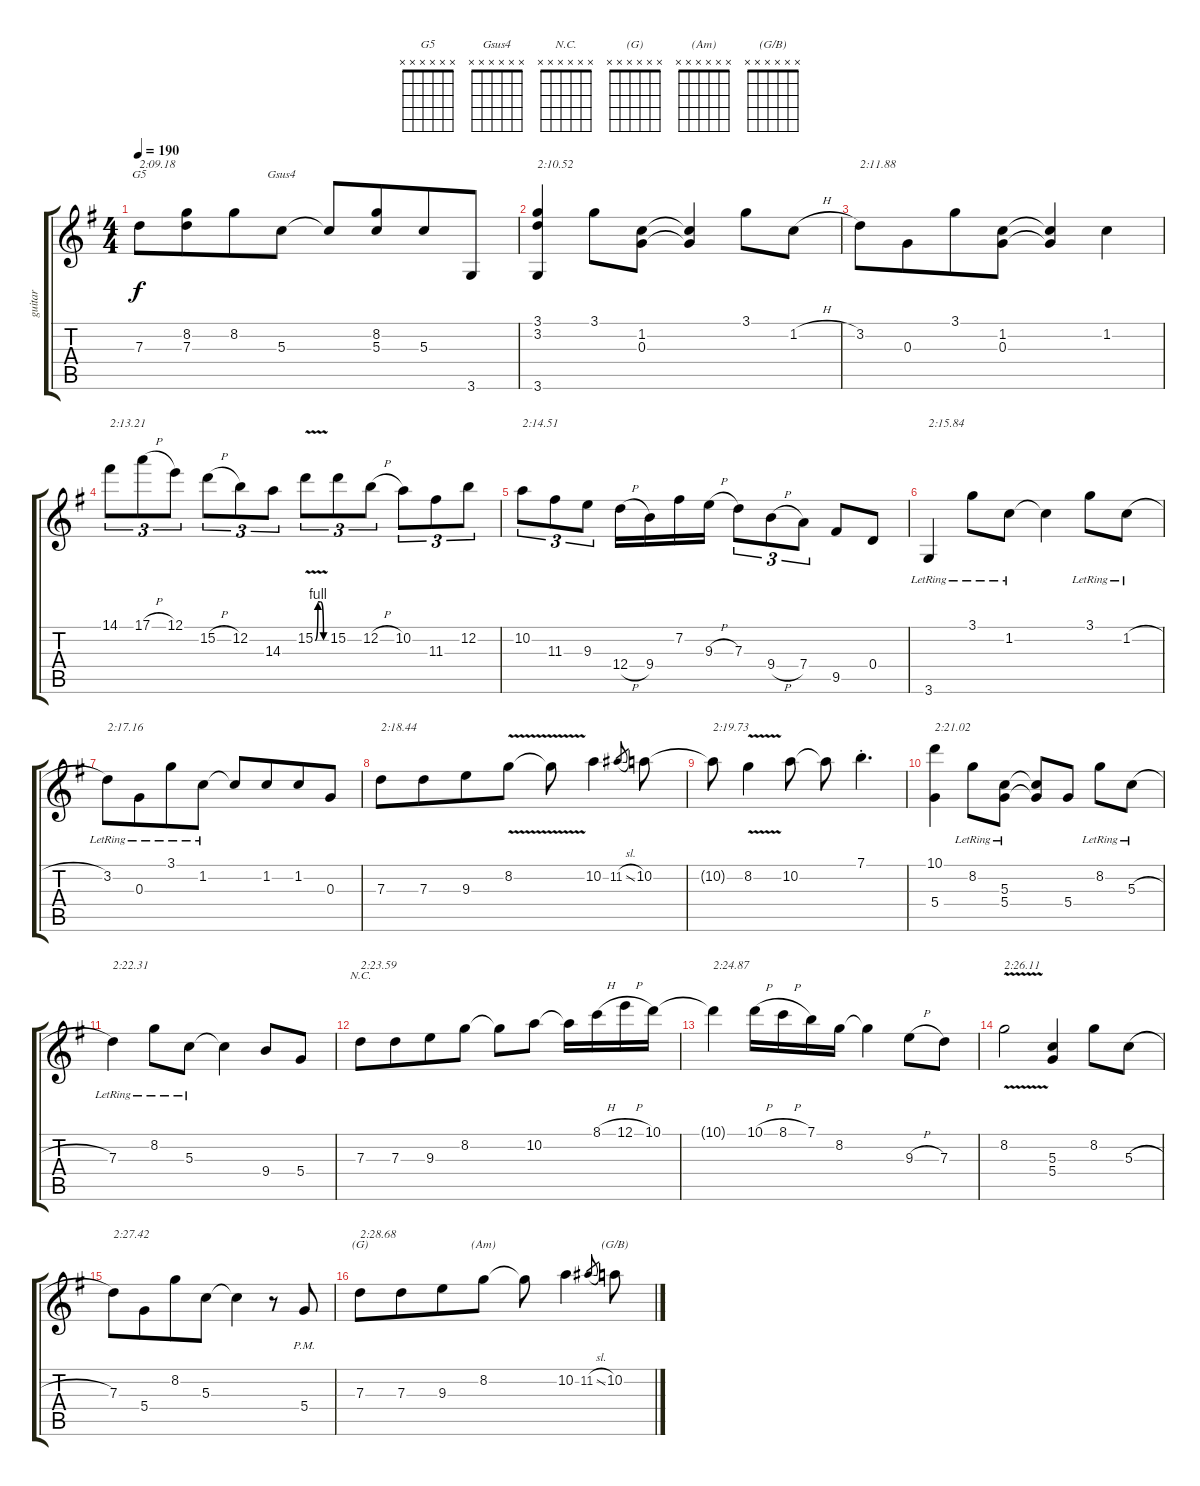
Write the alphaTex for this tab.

\track ("guitar" "guitar") {instrument overdrivenguitar}
\staff {score tabs}
\tuning (E4 B3 G3 D3 A2 E2) {hide}
\chord ("G5" x x x x x x)
\chord ("Gsus4" x x x x x x)
\chord ("N.C." x x x x x x)
\chord ("(G)" x x x x x x)
\chord ("(Am)" x x x x x x)
\chord ("(G/B)" x x x x x x)
\ts (4 4)
\tempo 190
\clef g2
\ks g
7.3.8{ch "G5" txt "2:09.18" dy f} (8.2 7.3).8{beam merge} 8.2.8 5.3.8{ch "Gsus4"} 5.3{t}.8 (8.2 5.3).8{beam merge} 5.3.8 3.6.8 |
(3.1 3.2 3.6).4{txt "2:10.52"} 3.1.8 (1.2 0.3).8 (1.2{t} 0.3{t}).4 3.1.8 1.2{h}.8 |
3.2.8{txt "2:11.88"} 0.3.8{beam merge} 3.1.8 (1.2 0.3).8 (1.2{t} 0.3{t}).4 1.2.4 |
14.1.8{tu (3 2) txt "2:13.21"} 17.1{h}.8{tu (3 2)} 12.1.8{tu (3 2)} 15.2{h}.8{tu (3 2)} 12.2.8{tu (3 2)} 14.3.8{tu (3 2)} 15.2{be (custom 0 0 15 4 30 4 45 0 60 0) v}.8{tu (3 2)} 15.2.8{tu (3 2)} 12.2{h}.8{tu (3 2)} 10.2.8{tu (3 2)} 11.3.8{tu (3 2)} 12.2.8{tu (3 2)} |
10.2.8{tu (3 2) txt "2:14.51"} 11.3.8{tu (3 2)} 9.3.8{tu (3 2)} 12.4{h}.16 9.4.16 7.2.16 9.3{h}.16 7.3.8{tu (3 2)} 9.4{h}.8{tu (3 2)} 7.4.8{tu (3 2)} 9.5.8 0.4.8 |
3.6{lr}.4{txt "2:15.84"} 3.1{lr}.8 1.2{lr}.8 1.2{t}.4 3.1{lr}.8 1.2{h lr}.8 |
3.2{lr}.8{txt "2:17.16"} 0.3{lr}.8{beam merge} 3.1{lr}.8 1.2{lr}.8 1.2{t}.8 1.2.8{beam merge} 1.2.8 0.3.8 |
7.3.8{txt "2:18.44"} 7.3.8{beam merge} 9.3.8 8.2{v}.8 8.2{t}.8 10.2.4 11.2{sl}.8{gr} 10.2.8 |
10.2{t}.8{txt "2:19.73"} 8.2{v}.4 10.2.8 10.2{t}.8 7.1{st}.4{d} |
(10.1 5.4).4{txt "2:21.02"} 8.2{lr}.8 (5.3{lr} 5.4).8 (5.3{t} 5.4{t}).8 5.4.8 8.2{lr}.8 5.3{h lr}.8 |
7.3{lr}.4{txt "2:22.31"} 8.2{lr}.8 5.3{lr}.8 5.3{t}.4 9.4.8 5.4.8 |
7.3.8{ch "N.C." txt "2:23.59"} 7.3.8{beam merge} 9.3.8 8.2.8 8.2{t}.8 10.2.8 10.2{t}.16 8.1{h}.16 12.1{h}.16 10.1.16 |
10.1{t}.4{txt "2:24.87"} 10.1{h}.16 8.1{h}.16 7.1.16 8.2.16 8.2{t}.4 9.3{h}.8 7.3.8 |
8.2{v}.2{txt "2:26.11"} (5.3 5.4).4 8.2.8 5.3{h}.8 |
7.3.8{txt "2:27.42"} 5.4.8{beam merge} 8.2.8 5.3.8 5.3{t}.4 r.8 5.4{pm}.8 |
7.3.8{ch "(G)" txt "2:28.68"} 7.3.8{beam merge} 9.3.8 8.2.8{ch "(Am)"} 8.2{t}.8 10.2.4 11.2{sl}.8{gr} 10.2.8{ch "(G/B)"}
